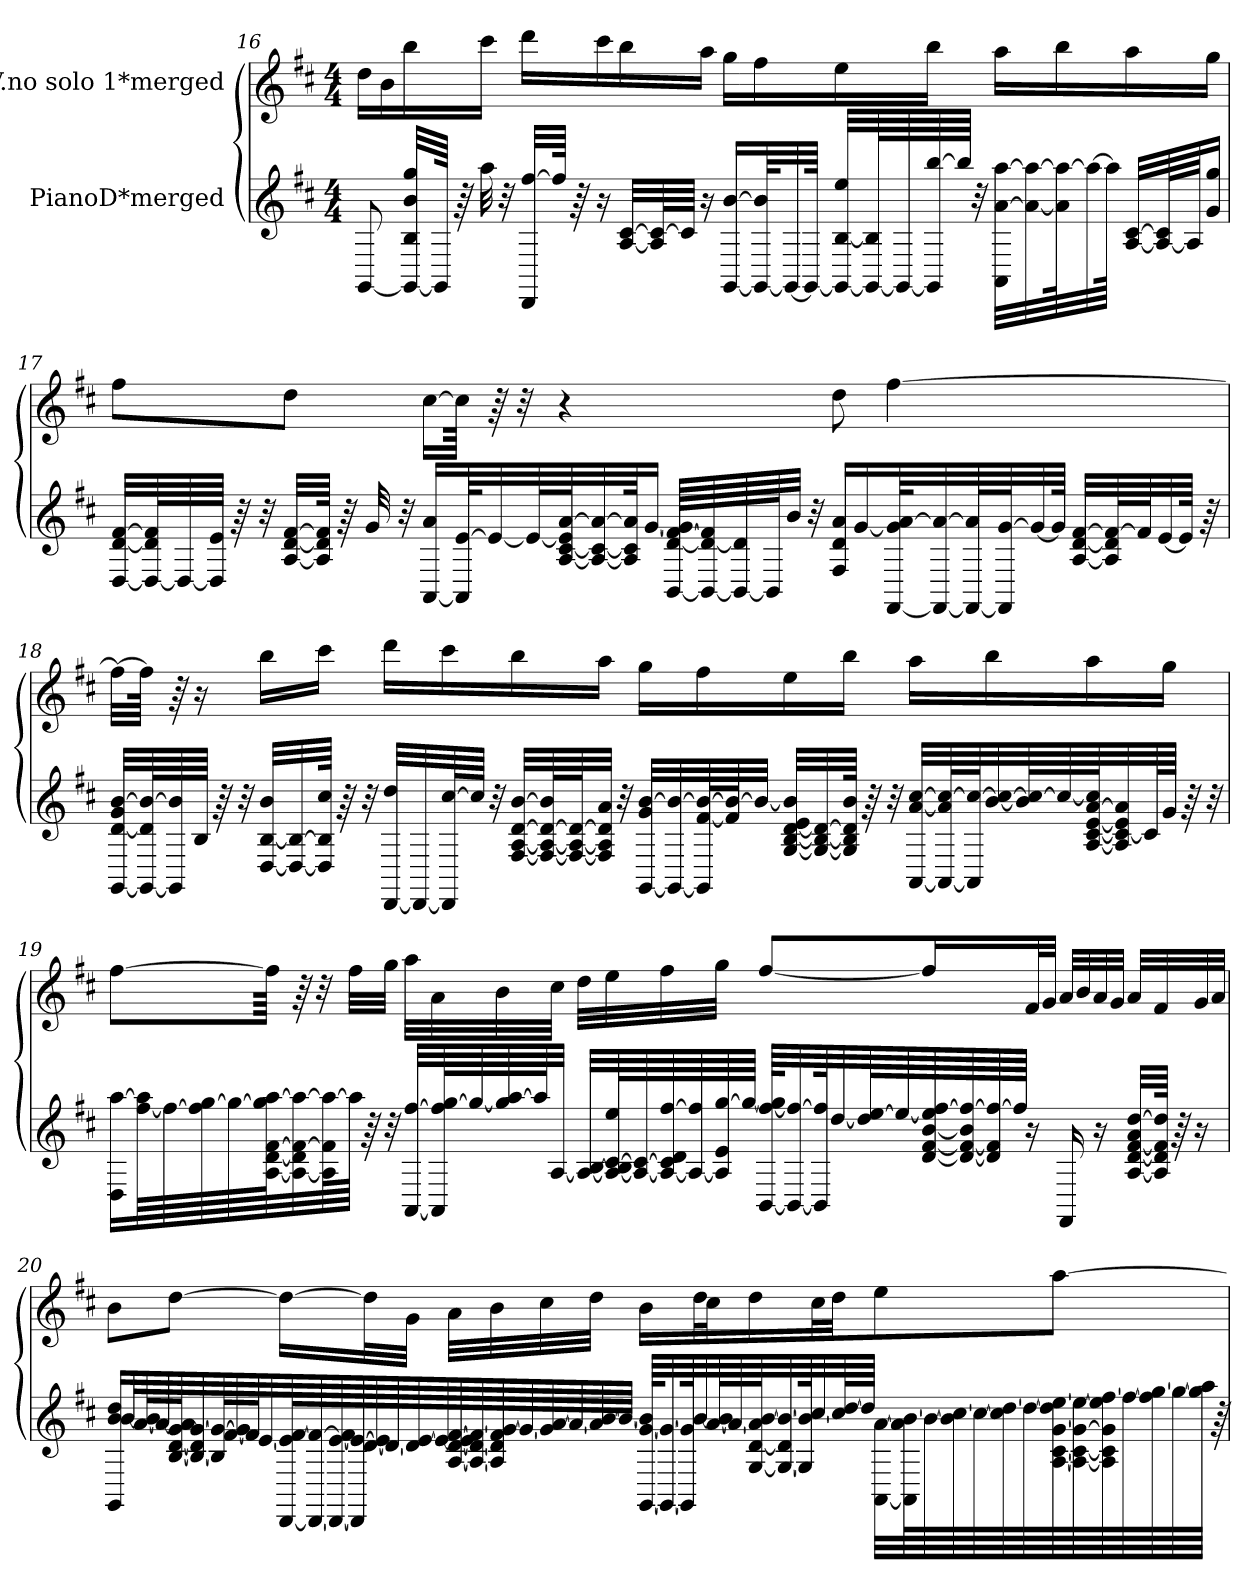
**kern	**kern
*part2	*part1
*staff2	*staff1
*I"PianoD*merged	*I"V.no solo 1*merged
!!LO:LB:g=z
*clefG2	*clefG2
*k[f#c#]	*k[f#c#]
*D:	*D:
*M4/4	*M4/4
=16	=16
[8GG/	16dd\LL
.	16b\
32GG/_ 32B/ 32b/ 32gg/LLL	16bb\
64GG/JJJk]	.
64r	.
32aa\	16ccc#\JJ
32r	.
32DD/ [32ff#/LLL	16ddd\LL
64ff#/JJJk]	.
64r	.
16r	16ccc#\
[32A/ [32c#/LLL	16bb\
64A/] 64c#/_L	.
64c#/JJJJ]	.
16r	16aa\JJ
[16GG/ [16b/LL	16gg\LL
64GG/_ 64b/]KL	16ff#\
32GG/_	.
64GG/JJJk_	.
32GG/_ [32B/ 32ee/LLL	16ee\
64GG/_ 64B/]L	.
64GG/_	.
64GG/] [64bb/	16bb\JJ
64bb/JJJJ]	.
32r	.
32AA\ [32a\ [32aa\LLL	16aa\LL
32a\_ 32aa\_	.
64a\] 64aa\_K	16bb\
32aa\_	.
64aa\JJJk]	.
[32A/ [32c#/LLL	16aa\
64A/_ 64c#/]L	.
64A/JJ]	.
16g/ 16gg/JJ	16gg\JJ
!!LO:PB:g=z
=17	=17
[32D/ [32d/ [32f#/LLL	8ff#\L
64D/_ 64d/] 64f#/]L	.
64D/_	.
64D/] 64e/JJJJ	.
64r	.
32r	.
[32A/ [32d/ [32f#/LLL	8dd\J
64A/] 64d/] 64f#/]JJJk	.
64r	.
32g/	.
32r	.
[16AA/ 16a/LL	[16cc#\LL
64AA/] [64e/KL	64cc#\JJkk]
32e/_	64r
.	32r
64e/L_	.
[64A/ [64c#/ 64e/] [64a/J	4r
32A/_ 32c#/_ 32a/_	.
64A/] 64c#/] 64a/]JK	.
[16g/JJ	.
[64BB/ [64d/ [64f#/ 64g/]LLLL	.
64BB/_ 64d/_ 64f#/]	.
64BB/_ 64d/]	.
64BB/J]	.
32b/JJJ	.
32r	.
16F#/ 16d/ 16a/LL	8dd\
[16g/	.
[64FF#/ 64g/] [64a/KL	[4ff#\
32FF#/_ 32a/_	.
64FF#/_ 64a/]L	.
64FF#/] [64g/J	.
32g/_	.
64g/JJJk]	.
[32A/ [32d/ [32f#/LLL	.
64A/] 64d/] 64f#/_L	.
64f#/J]	.
[32e/	.
64e/JJJk]	.
64r	.
!!LO:LB:g=z
=18	=18
[32GG/ [32d/ 32g/ [32b/LLL	32ff#\LLL_
64GG/_ 64d/] 64b/_L	64ff#\JJJk]
64GG/] 64b/]	64r
64B/JJJJ	16r
64r	.
32r	.
[32D/ [32B/ 32b/LLL	16bb\LL
32D/_ 32B/_	.
64D/] 64B/] 64cc#/JJJk	16ccc#\JJ
64r	.
32r	.
[32DD/ 32dd/LLL	16ddd\LL
32DD/_	.
64DD/] [64cc#/L	16ccc#\
64cc#/JJJJ]	.
32r	.
[32F#/ [32A/ [32d/ [32b/LLL	16bb\
64F#/_ 64A/_ 64d/_ 64b/]L	.
64F#/_ 64A/_ 64d/_J	.
32F#/] 32A/] 32d/] 32a/JJJ	16aa\JJ
32r	.
[32GG/ 32g/ [32b/LLL	16gg\LL
32GG/_ 32b/_	.
64GG/] [64f#/ 64b/_L	16ff#\
64f#/] 64b/_J	.
32b/JJJ_	.
[32G/ [32B/ [32d/ 32e/ 32b/]LLL	16ee\
32G/_ 32B/_ 32d/_	.
64G/] 64B/] 64d/] 64b/JJJk	16bb\JJ
64r	.
32r	.
[32AA/ [32a/ [32cc#/LLL	16aa\LL
64AA/_ 64a/] 64cc#/_L	.
64AA/] 64cc#/_J	.
[32b/ 32cc#/_	16bb\
64b/] 64cc#/_L	.
64cc#/_	.
[64A/ [64c#/ [64e/ [64a/ 64cc#/]J	16aa\
32A/] 32c#/_ 32e/] 32a/]	.
64c#/L]	.
64g/JJJJ	16gg\JJ
64r	.
32r	.
!!LO:LB:g=z
=19	=19
16D\ [16aa\LL	[8ff#\L
[64ff#\ 64aa\]LL	.
64ff#\_	.
64ff#\] [64gg\	.
64gg\_	.
[64A\ [64d\ [64f#\ 64gg\] [64aa\J	64ff#\Jkkk]
32A\_ 32d\] 32f#\_ 32aa\_	64r
.	32r
64A\] 64f#\] 64aa\_L	.
64aa\JJJJ]	32ff#\LLL
64r	.
32r	32gg\JJJ
[32AA/ [32ff#/LLL	32aa\LLL
64AA/] 64ff#/] [64gg/L	32a\
64gg/_	.
64gg/] [64aa/	32b\
64aa/J]	.
[32A/JJJ	32cc#\JJJ
32A/_ [32B/LLL	32dd\LLL
64A/_ 64B/] [64c#/ 64ee/L	32ee\
64A/_ 64c#/_	.
64A/_ 64c#/] 64d/ [64ff#/	32ff#\
64A/_ 64ff#/]	.
64A/] 64e/ [64gg/	32gg\JJJ
64gg/JJJJ_	.
[64BB/ [64ff#/ 64gg/]KLLL	[8ff#/L
32BB/_ 32ff#/_	.
64BB/] 64ff#/]K	.
[32dd/	.
64dd/] [64ee/L	.
64ee/_	.
[64d/ [64f#/ [64b/ 64ee/] [64ff#/	16ff#/L]
64d/_ 64f#/_ 64b/] 64ff#/_	.
64d/] 64f#/] 64ff#/_	.
64ff#/JJJJ]	.
16r	32f#/L
.	32g/JJJ
16FF#/	32a/LLL
.	32b/
16r	32a/
.	32g/JJJ
[32A/ [32d/ [32f#/ 32a/ [32dd/LLL	32a/LLL
64A/] 64d/] 64f#/] 64dd/]JJJk	32f#/
64r	.
16r	32g/
.	32a/JJJ
!!LO:LB:g=z
=20	=20
16GG/ 16b/ 16dd/LL	8b\L
[32b/L	.
[64a/ 64b/]L	.
64a/_	.
[64B/ [64d/ [64g/ 64a/]J	[8dd\J
32B/_ 32d/] 32g/_	.
64B/] 64g/_L	.
[64f#/ 64g/]	.
64f#/J]	.
[32e/	.
[64DD/ 64e/] [64f#/L	16dd\LL_
64DD/_ 64f#/_	.
64DD/_ [64e/ 64f#/]	.
64DD/] 64e/_	.
[64d/ 64e/]	32dd\L]
64d/_	.
64d/] [64e/	32g\JJJ
64e/_	.
[64A/ [64d/ 64e/] [64f#/	32a\LLL
64A/_ 64d/_ 64f#/_	.
64A/] 64d/] 64f#/] [64g/	32b\
64g/_	.
64g/] [64a/	32cc#\
64a/_	.
64a/] [64b/	32dd\JJJ
64b/JJJJ_	.
[64GG/ [64g/ 64b/]KLLL	16b\LL
32GG/_ 32g/_	.
64GG/] 64g/]K	.
[32b/	32dd\L
[64a/ 64b/]L	32cc#\J
64a/_	.
[64G/ [64d/ 64a/] [64b/J	16dd\
32G/_ 32d/] 32b/_	.
64G/] 64b/]K	.
[32cc#/	32cc#\L
64cc#/] [64dd/L	32dd\JJ
64dd/JJJJ]	.
[32AA\ [32a\LLL	8ee\
64AA\] 64a\] [64b\L	.
64b\_	.
64b\] [64cc#\	.
64cc#\_	.
64cc#\] [64dd\	.
64dd\_	.
[64A\ [64c#\ [64g\ 64dd\] [64ee\	[8aa\J
64A\_ 64c#\_ 64g\_ 64ee\_	.
64A\] 64c#\] 64g\] 64ee\] [64ff#\	.
64ff#\_	.
64ff#\] [64gg\	.
64gg\_	.
64gg\] 64aa\JJJJ	.
64r	.
=	=
*-	*-
